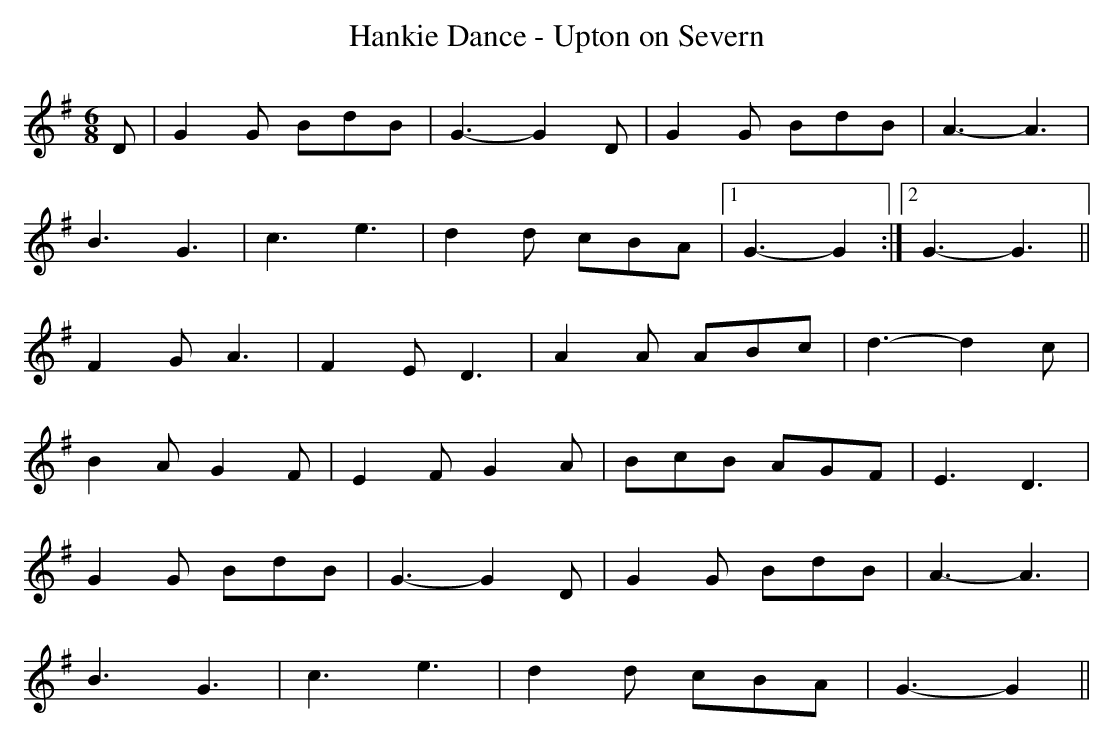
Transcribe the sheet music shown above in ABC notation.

X:1
T:Hankie Dance - Upton on Severn
M:6/8
L:1/8
K:G
D|G2 G BdB|G3-G2 D|G2 G BdB|A3-A3|
B3 G3|c3 e3|d2 d cBA|1 G3-G2:|2 G3-G3||
F2 G A3|F2 E D3|A2 A ABc|d3-d2 c|
B2 A G2 F|E2 F G2 A|BcB AGF|E3 D3|
G2 G BdB|G3-G2 D|G2 G BdB|A3-A3|
B3 G3|c3 e3|d2 d cBA|G3-G2||
